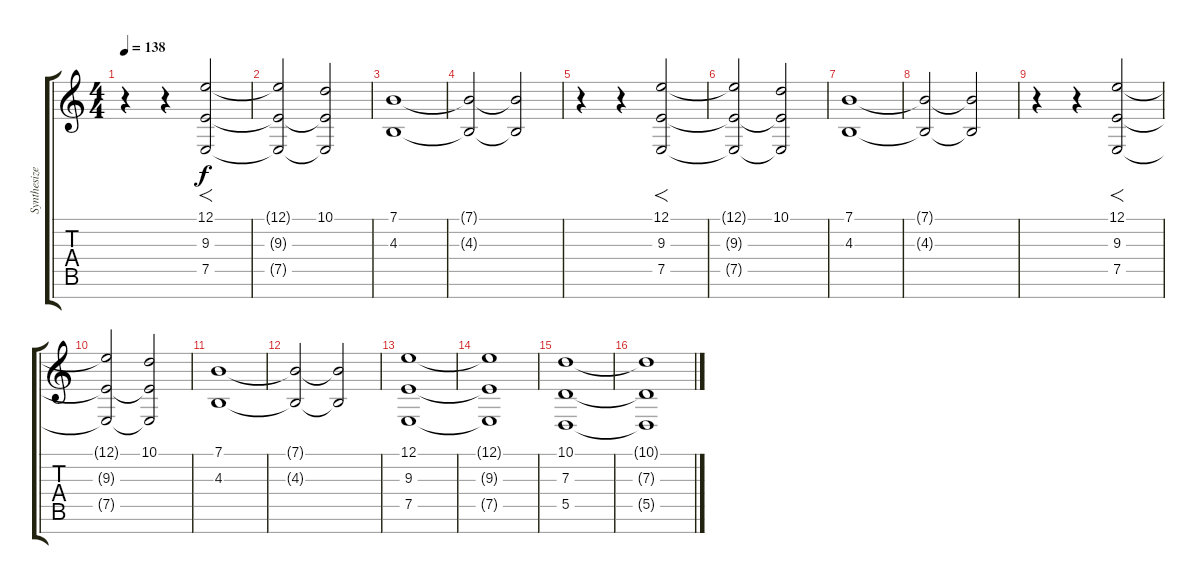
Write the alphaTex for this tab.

\track ("Synthesizer" "Synthesize") {instrument stringensemble1}
\staff {score tabs}
\tuning (E4 B3 G3 D3 A2 E2 B1) {hide}
\ts (4 4)
\tempo 138
\clef g2
\ks c
r.4{dy f volume 11} r.4 (12.1 9.3 7.5).2{f} |
(12.1{t} 9.3{t} 7.5{t}).2 (10.1 9.3{t} 7.5{t}).2 |
(7.1 4.3).1 |
(7.1{t} 4.3{t}).2{volume 9} (7.1{t} 4.3{t}).2{volume 7} |
r.4 r.4 (12.1 9.3 7.5).2{f} |
(12.1{t} 9.3{t} 7.5{t}).2 (10.1 9.3{t} 7.5{t}).2 |
(7.1 4.3).1 |
(7.1{t} 4.3{t}).2{volume 9} (7.1{t} 4.3{t}).2{volume 7} |
r.4{volume 11} r.4 (12.1 9.3 7.5).2{f} |
(12.1{t} 9.3{t} 7.5{t}).2 (10.1 9.3{t} 7.5{t}).2 |
(7.1 4.3).1 |
(7.1{t} 4.3{t}).2{volume 9} (7.1{t} 4.3{t}).2{volume 7} |
(12.1 9.3 7.5).1{volume 12} |
(12.1{t} 9.3{t} 7.5{t}).1 |
(10.1 7.3 5.5).1 |
(10.1{t} 7.3{t} 5.5{t}).1
